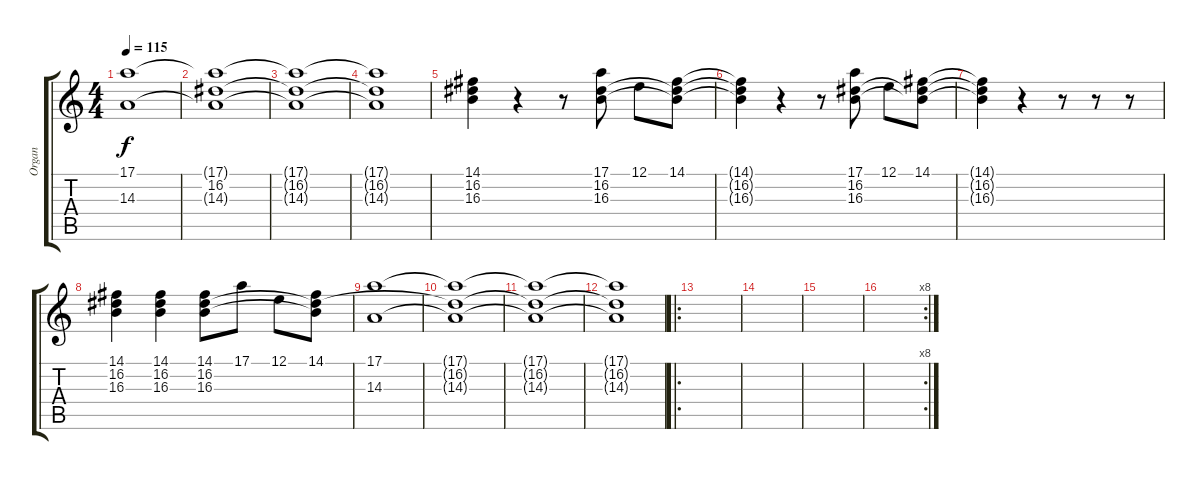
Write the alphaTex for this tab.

\track ("Organ" "Organ") {instrument rockorgan}
\staff {score tabs}
\tuning (E4 B3 G3 D3 A2 E2) {hide}
\ts (4 4)
\tempo 115
\clef g2
\ks c
(17.1 14.3).1{dy f} |
(17.1{t} 16.2{t} 14.3{t}).1 |
(17.1{t} 16.2{t} 14.3{t}).1 |
(17.1{t} 16.2{t} 14.3{t}).1 |
(14.1 16.2 16.3).4 r.4 r.8 (17.1 16.2 16.3).8 12.1.8 (14.1 16.2{t} 16.3{t}).8 |
(14.1{t} 16.2{t} 16.3{t}).4 r.4 r.8 (17.1 16.2 16.3).8 12.1.8 (14.1 16.2{t} 16.3{t}).8 |
(14.1{t} 16.2{t} 16.3{t}).4 r.4 r.8 r.8 r.8 |
(14.1 16.2 16.3).4 (14.1 16.2 16.3).4 (14.1 16.2 16.3).8 17.1.8 12.1.8 (14.1 16.2{t} 16.3{t}).8 |
(17.1 14.3).1 |
(17.1{t} 16.2{t} 14.3{t}).1 |
(17.1{t} 16.2{t} 14.3{t}).1 |
(17.1{t} 16.2{t} 14.3{t}).1 |
\ro
|
|
|
\rc 8
